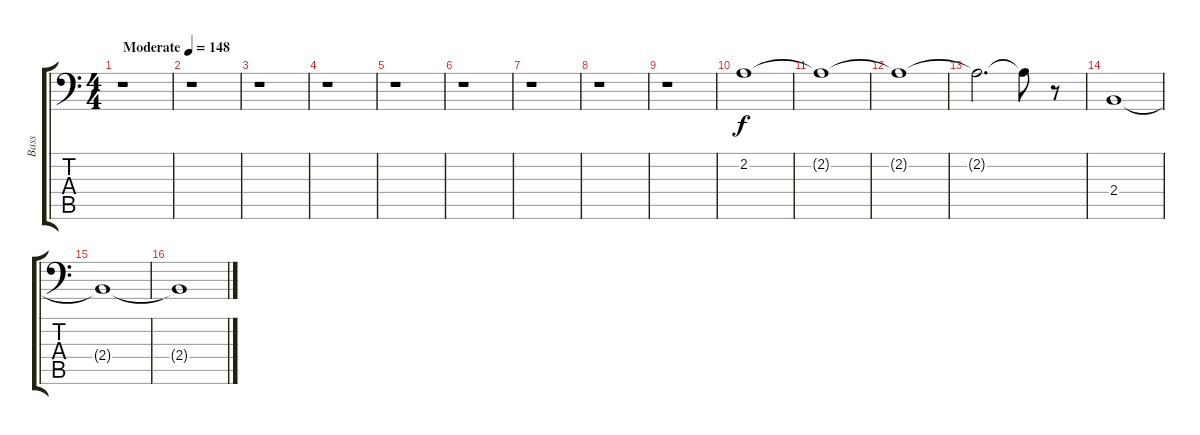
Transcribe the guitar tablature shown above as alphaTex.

\track ("Bass" "Bass") {instrument fretlessbass}
\staff {score tabs}
\tuning (C3 G2 D2 A1 E1 B0) {hide}
\ts (4 4)
\tempo (148 "Moderate")
\clef f4
\ks c
r.1{dy f instrument fretlessbass} |
r.1 |
r.1 |
r.1 |
r.1 |
r.1 |
r.1 |
r.1 |
r.1 |
2.2.1 |
2.2{t}.1 |
2.2{t}.1 |
2.2{t}.2{d} 2.2{t}.8 r.8 |
2.4.1 |
2.4{t}.1 |
2.4{t}.1
